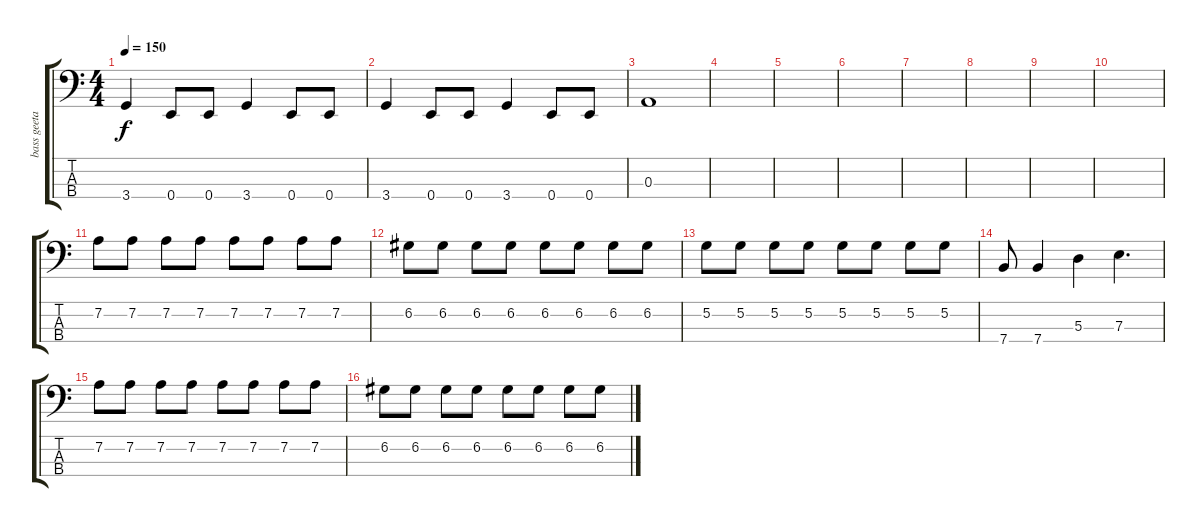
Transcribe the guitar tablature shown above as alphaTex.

\track ("bass geetar" "bass geeta") {instrument electricbasspick}
\staff {score tabs}
\tuning (G2 D2 A1 E1) {hide}
\ts (4 4)
\tempo 150
\clef f4
\ks c
3.4.4{dy f} 0.4.8 0.4.8 3.4.4 0.4.8 0.4.8 |
3.4.4 0.4.8 0.4.8 3.4.4 0.4.8 0.4.8 |
0.3.1 |
|
|
|
|
|
|
|
7.2.8 7.2.8 7.2.8 7.2.8 7.2.8 7.2.8 7.2.8 7.2.8 |
6.2.8 6.2.8 6.2.8 6.2.8 6.2.8 6.2.8 6.2.8 6.2.8 |
5.2.8 5.2.8 5.2.8 5.2.8 5.2.8 5.2.8 5.2.8 5.2.8 |
7.4.8 7.4.4 5.3.4 7.3.4{d} |
7.2.8 7.2.8 7.2.8 7.2.8 7.2.8 7.2.8 7.2.8 7.2.8 |
6.2.8 6.2.8 6.2.8 6.2.8 6.2.8 6.2.8 6.2.8 6.2.8
